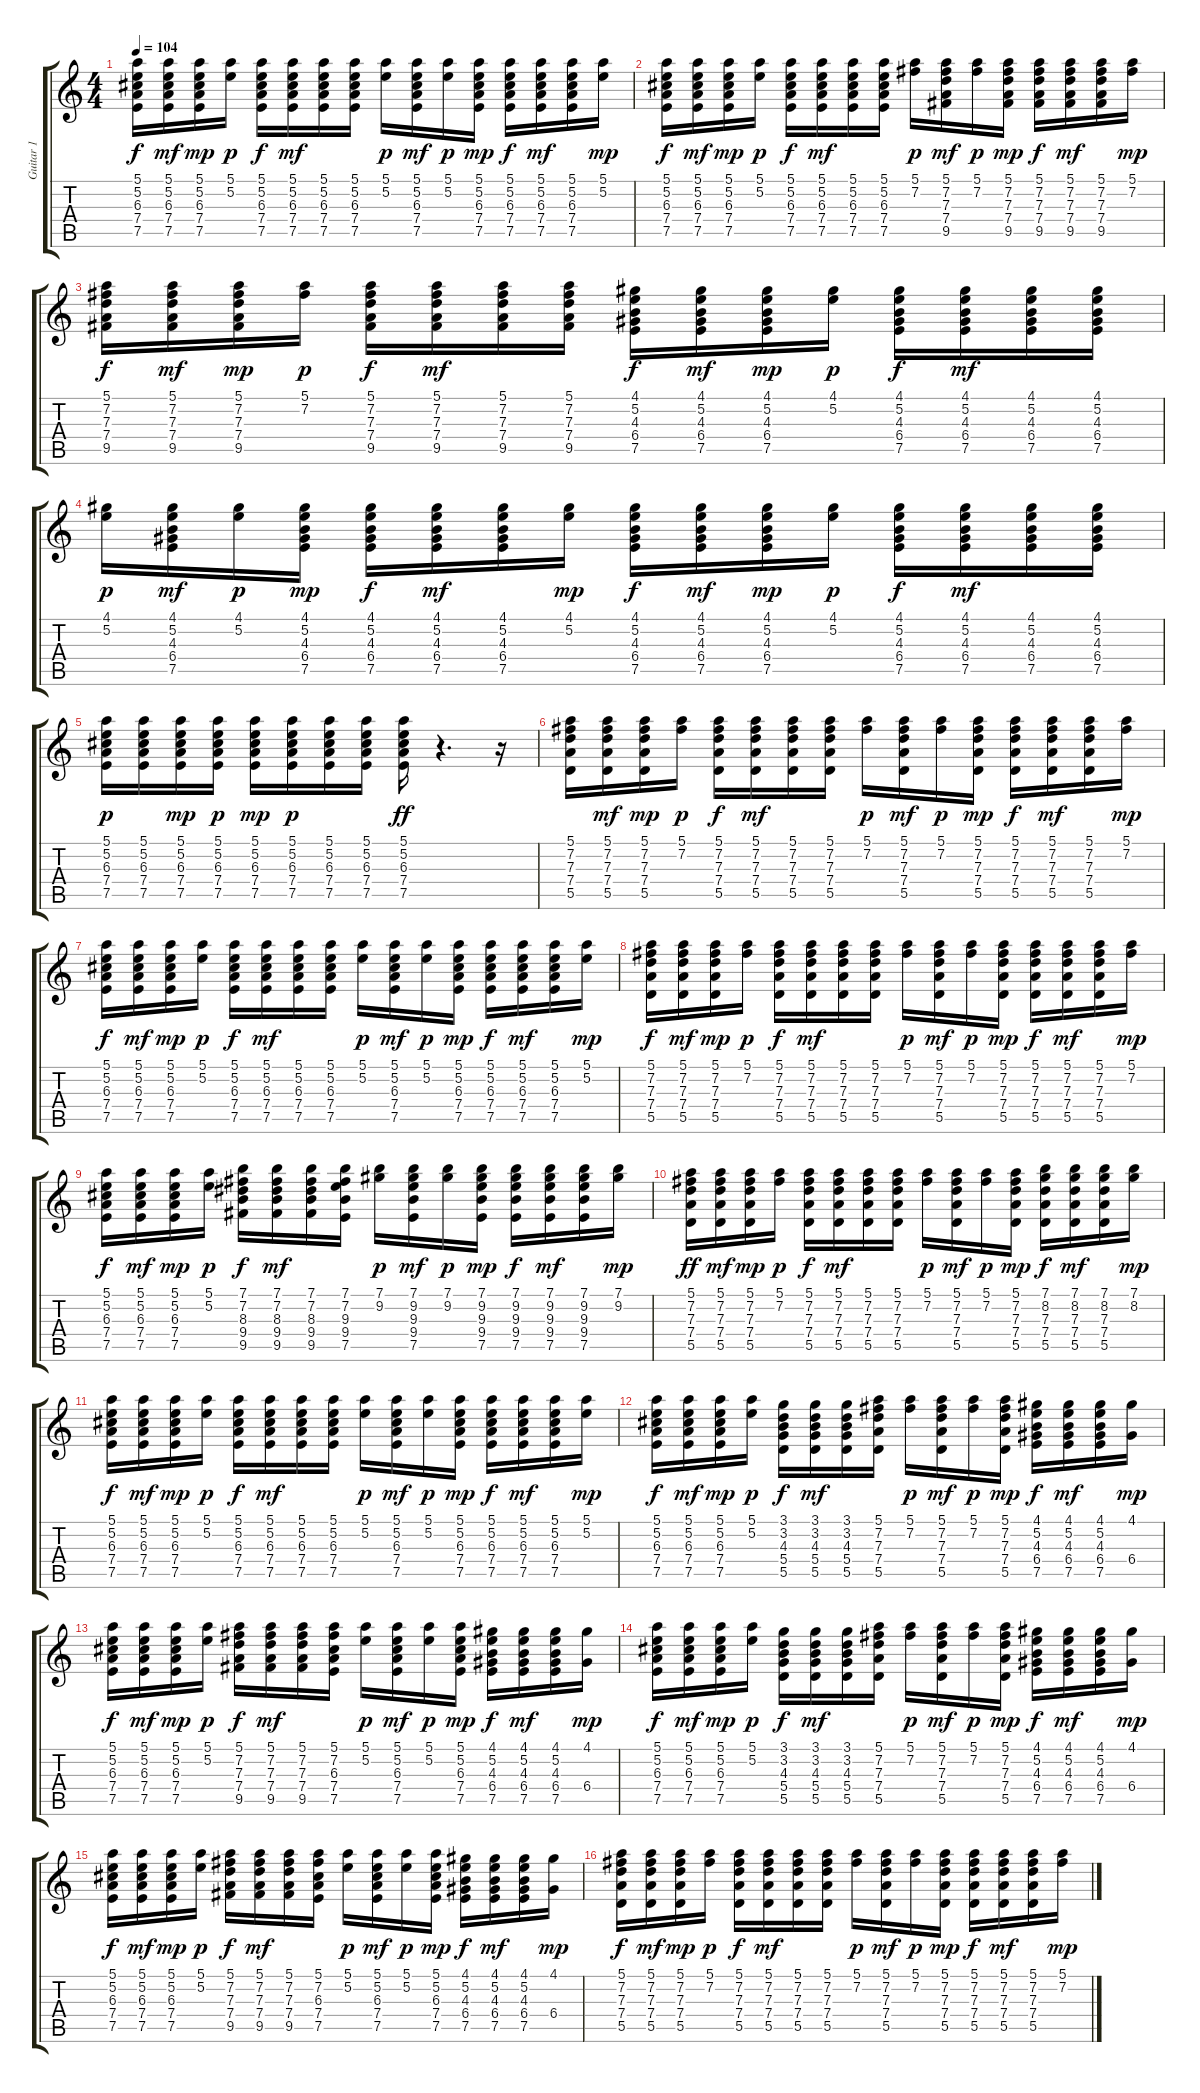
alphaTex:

\track ("Guitar 1" "Guitar 1") {instrument acousticguitarsteel}
\staff {score tabs}
\tuning (E4 B3 G3 D3 A2 E2) {hide}
\ts (4 4)
\tempo 104
\clef g2
\ks c
(5.1 5.2 6.3 7.4 7.5).16{dy f} (5.1 5.2 6.3 7.4 7.5).16{dy mf} (5.1 5.2 6.3 7.4 7.5).16{dy mp} (5.1 5.2).16{dy p} (5.1 5.2 6.3 7.4 7.5).16{dy f} (5.1 5.2 6.3 7.4 7.5).16{dy mf} (5.1 5.2 6.3 7.4 7.5).16 (5.1 5.2 6.3 7.4 7.5).16 (5.1 5.2).16{dy p} (5.1 5.2 6.3 7.4 7.5).16{dy mf} (5.1 5.2).16{dy p} (5.1 5.2 6.3 7.4 7.5).16{dy mp} (5.1 5.2 6.3 7.4 7.5).16{dy f} (5.1 5.2 6.3 7.4 7.5).16{dy mf} (5.1 5.2 6.3 7.4 7.5).16 (5.1 5.2).16{dy mp} |
(5.1 5.2 6.3 7.4 7.5).16{dy f} (5.1 5.2 6.3 7.4 7.5).16{dy mf} (5.1 5.2 6.3 7.4 7.5).16{dy mp} (5.1 5.2).16{dy p} (5.1 5.2 6.3 7.4 7.5).16{dy f} (5.1 5.2 6.3 7.4 7.5).16{dy mf} (5.1 5.2 6.3 7.4 7.5).16 (5.1 5.2 6.3 7.4 7.5).16 (5.1 7.2).16{dy p} (5.1 7.2 7.3 7.4 9.5).16{dy mf} (5.1 7.2).16{dy p} (5.1 7.2 7.3 7.4 9.5).16{dy mp} (5.1 7.2 7.3 7.4 9.5).16{dy f} (5.1 7.2 7.3 7.4 9.5).16{dy mf} (5.1 7.2 7.3 7.4 9.5).16 (5.1 7.2).16{dy mp} |
(5.1 7.2 7.3 7.4 9.5).16{dy f} (5.1 7.2 7.3 7.4 9.5).16{dy mf} (5.1 7.2 7.3 7.4 9.5).16{dy mp} (5.1 7.2).16{dy p} (5.1 7.2 7.3 7.4 9.5).16{dy f} (5.1 7.2 7.3 7.4 9.5).16{dy mf} (5.1 7.2 7.3 7.4 9.5).16 (5.1 7.2 7.3 7.4 9.5).16 (4.1 5.2 4.3 6.4 7.5).16{dy f} (4.1 5.2 4.3 6.4 7.5).16{dy mf} (4.1 5.2 4.3 6.4 7.5).16{dy mp} (4.1 5.2).16{dy p} (4.1 5.2 4.3 6.4 7.5).16{dy f} (4.1 5.2 4.3 6.4 7.5).16{dy mf} (4.1 5.2 4.3 6.4 7.5).16 (4.1 5.2 4.3 6.4 7.5).16 |
(4.1 5.2).16{dy p} (4.1 5.2 4.3 6.4 7.5).16{dy mf} (4.1 5.2).16{dy p} (4.1 5.2 4.3 6.4 7.5).16{dy mp} (4.1 5.2 4.3 6.4 7.5).16{dy f} (4.1 5.2 4.3 6.4 7.5).16{dy mf} (4.1 5.2 4.3 6.4 7.5).16 (4.1 5.2).16{dy mp} (4.1 5.2 4.3 6.4 7.5).16{dy f} (4.1 5.2 4.3 6.4 7.5).16{dy mf} (4.1 5.2 4.3 6.4 7.5).16{dy mp} (4.1 5.2).16{dy p} (4.1 5.2 4.3 6.4 7.5).16{dy f} (4.1 5.2 4.3 6.4 7.5).16{dy mf} (4.1 5.2 4.3 6.4 7.5).16 (4.1 5.2 4.3 6.4 7.5).16 |
(5.1 5.2 6.3 7.4 7.5).16{dy p} (5.1 5.2 6.3 7.4 7.5).16 (5.1 5.2 6.3 7.4 7.5).16{dy mp} (5.1 5.2 6.3 7.4 7.5).16{dy p} (5.1 5.2 6.3 7.4 7.5).16{dy mp} (5.1 5.2 6.3 7.4 7.5).16{dy p} (5.1 5.2 6.3 7.4 7.5).16 (5.1 5.2 6.3 7.4 7.5).16 (5.1 5.2 6.3 7.4 7.5).16{dy ff} r.4{d} r.16 |
(5.1 7.2 7.3 7.4 5.5).16 (5.1 7.2 7.3 7.4 5.5).16{dy mf} (5.1 7.2 7.3 7.4 5.5).16{dy mp} (5.1 7.2).16{dy p} (5.1 7.2 7.3 7.4 5.5).16{dy f} (5.1 7.2 7.3 7.4 5.5).16{dy mf} (5.1 7.2 7.3 7.4 5.5).16 (5.1 7.2 7.3 7.4 5.5).16 (5.1 7.2).16{dy p} (5.1 7.2 7.3 7.4 5.5).16{dy mf} (5.1 7.2).16{dy p} (5.1 7.2 7.3 7.4 5.5).16{dy mp} (5.1 7.2 7.3 7.4 5.5).16{dy f} (5.1 7.2 7.3 7.4 5.5).16{dy mf} (5.1 7.2 7.3 7.4 5.5).16 (5.1 7.2).16{dy mp} |
(5.1 5.2 6.3 7.4 7.5).16{dy f} (5.1 5.2 6.3 7.4 7.5).16{dy mf} (5.1 5.2 6.3 7.4 7.5).16{dy mp} (5.1 5.2).16{dy p} (5.1 5.2 6.3 7.4 7.5).16{dy f} (5.1 5.2 6.3 7.4 7.5).16{dy mf} (5.1 5.2 6.3 7.4 7.5).16 (5.1 5.2 6.3 7.4 7.5).16 (5.1 5.2).16{dy p} (5.1 5.2 6.3 7.4 7.5).16{dy mf} (5.1 5.2).16{dy p} (5.1 5.2 6.3 7.4 7.5).16{dy mp} (5.1 5.2 6.3 7.4 7.5).16{dy f} (5.1 5.2 6.3 7.4 7.5).16{dy mf} (5.1 5.2 6.3 7.4 7.5).16 (5.1 5.2).16{dy mp} |
(5.1 7.2 7.3 7.4 5.5).16{dy f} (5.1 7.2 7.3 7.4 5.5).16{dy mf} (5.1 7.2 7.3 7.4 5.5).16{dy mp} (5.1 7.2).16{dy p} (5.1 7.2 7.3 7.4 5.5).16{dy f} (5.1 7.2 7.3 7.4 5.5).16{dy mf} (5.1 7.2 7.3 7.4 5.5).16 (5.1 7.2 7.3 7.4 5.5).16 (5.1 7.2).16{dy p} (5.1 7.2 7.3 7.4 5.5).16{dy mf} (5.1 7.2).16{dy p} (5.1 7.2 7.3 7.4 5.5).16{dy mp} (5.1 7.2 7.3 7.4 5.5).16{dy f} (5.1 7.2 7.3 7.4 5.5).16{dy mf} (5.1 7.2 7.3 7.4 5.5).16 (5.1 7.2).16{dy mp} |
(5.1 5.2 6.3 7.4 7.5).16{dy f} (5.1 5.2 6.3 7.4 7.5).16{dy mf} (5.1 5.2 6.3 7.4 7.5).16{dy mp} (5.1 5.2).16{dy p} (7.1 7.2 8.3 9.4 9.5).16{dy f} (7.1 7.2 8.3 9.4 9.5).16{dy mf} (7.1 7.2 8.3 9.4 9.5).16 (7.1 7.2 9.3 9.4 7.5).16 (7.1 9.2).16{dy p} (7.1 9.2 9.3 9.4 7.5).16{dy mf} (7.1 9.2).16{dy p} (7.1 9.2 9.3 9.4 7.5).16{dy mp} (7.1 9.2 9.3 9.4 7.5).16{dy f} (7.1 9.2 9.3 9.4 7.5).16{dy mf} (7.1 9.2 9.3 9.4 7.5).16 (7.1 9.2).16{dy mp} |
(5.1 7.2 7.3 7.4 5.5).16{dy ff} (5.1 7.2 7.3 7.4 5.5).16{dy mf} (5.1 7.2 7.3 7.4 5.5).16{dy mp} (5.1 7.2).16{dy p} (5.1 7.2 7.3 7.4 5.5).16{dy f} (5.1 7.2 7.3 7.4 5.5).16{dy mf} (5.1 7.2 7.3 7.4 5.5).16 (5.1 7.2 7.3 7.4 5.5).16 (5.1 7.2).16{dy p} (5.1 7.2 7.3 7.4 5.5).16{dy mf} (5.1 7.2).16{dy p} (5.1 7.2 7.3 7.4 5.5).16{dy mp} (7.1 8.2 7.3 7.4 5.5).16{dy f} (7.1 8.2 7.3 7.4 5.5).16{dy mf} (7.1 8.2 7.3 7.4 5.5).16 (7.1 8.2).16{dy mp} |
(5.1 5.2 6.3 7.4 7.5).16{dy f} (5.1 5.2 6.3 7.4 7.5).16{dy mf} (5.1 5.2 6.3 7.4 7.5).16{dy mp} (5.1 5.2).16{dy p} (5.1 5.2 6.3 7.4 7.5).16{dy f} (5.1 5.2 6.3 7.4 7.5).16{dy mf} (5.1 5.2 6.3 7.4 7.5).16 (5.1 5.2 6.3 7.4 7.5).16 (5.1 5.2).16{dy p} (5.1 5.2 6.3 7.4 7.5).16{dy mf} (5.1 5.2).16{dy p} (5.1 5.2 6.3 7.4 7.5).16{dy mp} (5.1 5.2 6.3 7.4 7.5).16{dy f} (5.1 5.2 6.3 7.4 7.5).16{dy mf} (5.1 5.2 6.3 7.4 7.5).16 (5.1 5.2).16{dy mp} |
(5.1 5.2 6.3 7.4 7.5).16{dy f} (5.1 5.2 6.3 7.4 7.5).16{dy mf} (5.1 5.2 6.3 7.4 7.5).16{dy mp} (5.1 5.2).16{dy p} (3.1 3.2 4.3 5.4 5.5).16{dy f} (3.1 3.2 4.3 5.4 5.5).16{dy mf} (3.1 3.2 4.3 5.4 5.5).16 (5.1 7.2 7.3 7.4 5.5).16 (5.1 7.2).16{dy p} (5.1 7.2 7.3 7.4 5.5).16{dy mf} (5.1 7.2).16{dy p} (5.1 7.2 7.3 7.4 5.5).16{dy mp} (4.1 5.2 4.3 6.4 7.5).16{dy f} (4.1 5.2 4.3 6.4 7.5).16{dy mf} (4.1 5.2 4.3 6.4 7.5).16 (4.1 6.4).16{dy mp} |
(5.1 5.2 6.3 7.4 7.5).16{dy f} (5.1 5.2 6.3 7.4 7.5).16{dy mf} (5.1 5.2 6.3 7.4 7.5).16{dy mp} (5.1 5.2).16{dy p} (5.1 7.2 7.3 7.4 9.5).16{dy f} (5.1 7.2 7.3 7.4 9.5).16{dy mf} (5.1 7.2 7.3 7.4 9.5).16 (5.1 7.2 6.3 7.4 7.5).16 (5.1 5.2).16{dy p} (5.1 5.2 6.3 7.4 7.5).16{dy mf} (5.1 5.2).16{dy p} (5.1 5.2 6.3 7.4 7.5).16{dy mp} (4.1 5.2 4.3 6.4 7.5).16{dy f} (4.1 5.2 4.3 6.4 7.5).16{dy mf} (4.1 5.2 4.3 6.4 7.5).16 (4.1 6.4).16{dy mp} |
(5.1 5.2 6.3 7.4 7.5).16{dy f} (5.1 5.2 6.3 7.4 7.5).16{dy mf} (5.1 5.2 6.3 7.4 7.5).16{dy mp} (5.1 5.2).16{dy p} (3.1 3.2 4.3 5.4 5.5).16{dy f} (3.1 3.2 4.3 5.4 5.5).16{dy mf} (3.1 3.2 4.3 5.4 5.5).16 (5.1 7.2 7.3 7.4 5.5).16 (5.1 7.2).16{dy p} (5.1 7.2 7.3 7.4 5.5).16{dy mf} (5.1 7.2).16{dy p} (5.1 7.2 7.3 7.4 5.5).16{dy mp} (4.1 5.2 4.3 6.4 7.5).16{dy f} (4.1 5.2 4.3 6.4 7.5).16{dy mf} (4.1 5.2 4.3 6.4 7.5).16 (4.1 6.4).16{dy mp} |
(5.1 5.2 6.3 7.4 7.5).16{dy f} (5.1 5.2 6.3 7.4 7.5).16{dy mf} (5.1 5.2 6.3 7.4 7.5).16{dy mp} (5.1 5.2).16{dy p} (5.1 7.2 7.3 7.4 9.5).16{dy f} (5.1 7.2 7.3 7.4 9.5).16{dy mf} (5.1 7.2 7.3 7.4 9.5).16 (5.1 7.2 6.3 7.4 7.5).16 (5.1 5.2).16{dy p} (5.1 5.2 6.3 7.4 7.5).16{dy mf} (5.1 5.2).16{dy p} (5.1 5.2 6.3 7.4 7.5).16{dy mp} (4.1 5.2 4.3 6.4 7.5).16{dy f} (4.1 5.2 4.3 6.4 7.5).16{dy mf} (4.1 5.2 4.3 6.4 7.5).16 (4.1 6.4).16{dy mp} |
(5.1 7.2 7.3 7.4 5.5).16{dy f} (5.1 7.2 7.3 7.4 5.5).16{dy mf} (5.1 7.2 7.3 7.4 5.5).16{dy mp} (5.1 7.2).16{dy p} (5.1 7.2 7.3 7.4 5.5).16{dy f} (5.1 7.2 7.3 7.4 5.5).16{dy mf} (5.1 7.2 7.3 7.4 5.5).16 (5.1 7.2 7.3 7.4 5.5).16 (5.1 7.2).16{dy p} (5.1 7.2 7.3 7.4 5.5).16{dy mf} (5.1 7.2).16{dy p} (5.1 7.2 7.3 7.4 5.5).16{dy mp} (5.1 7.2 7.3 7.4 5.5).16{dy f} (5.1 7.2 7.3 7.4 5.5).16{dy mf} (5.1 7.2 7.3 7.4 5.5).16 (5.1 7.2).16{dy mp}
